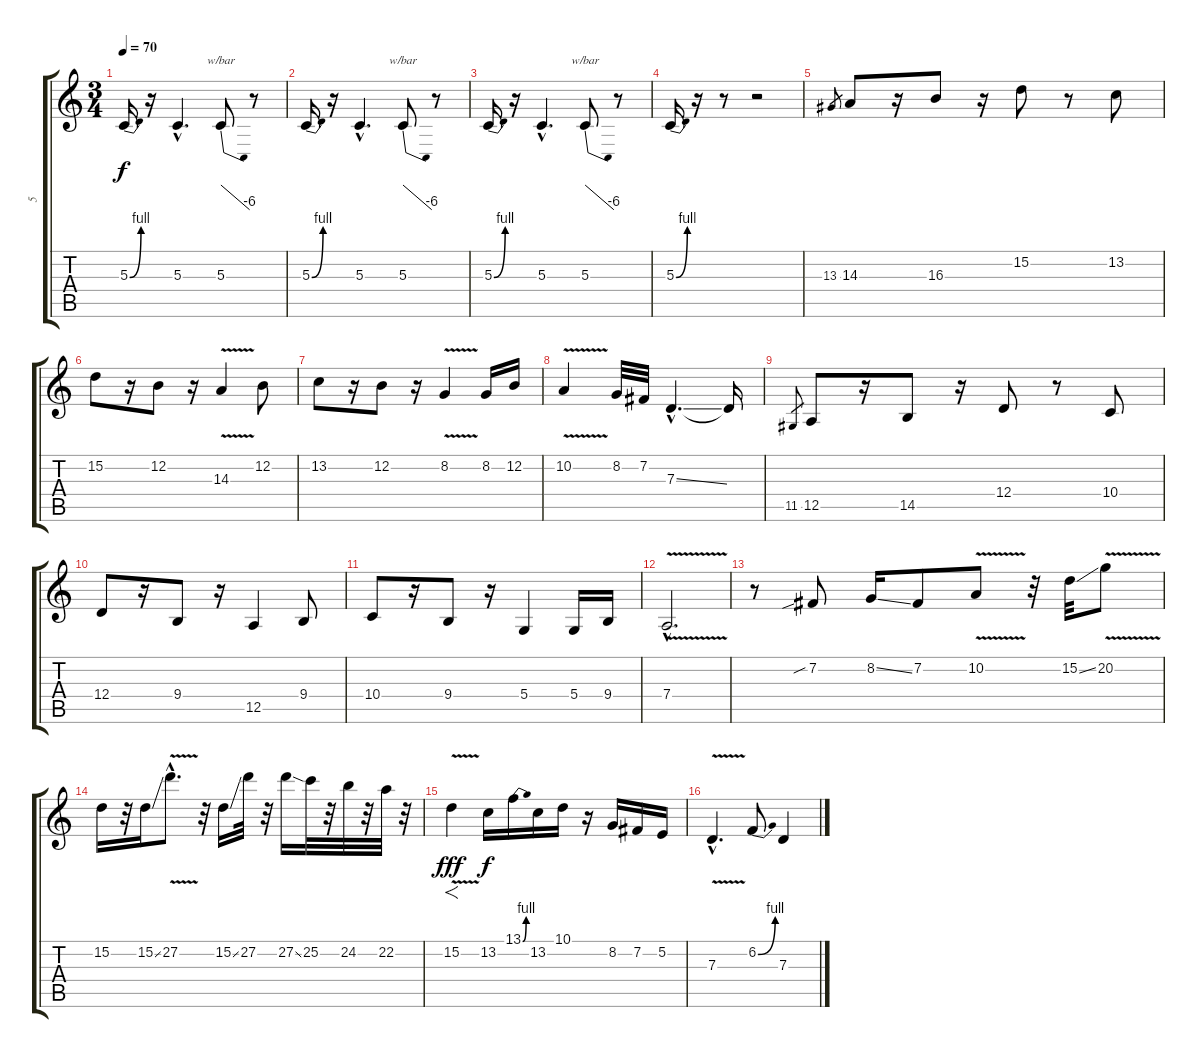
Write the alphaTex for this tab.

\track ("5" "5") {instrument tenorsax}
\staff {score tabs}
\tuning (E4 B3 G3 D3 A2 E2) {hide}
\ts (3 4)
\tempo 70
\clef g2
\ks c
5.3{be (bend 0 0 60 4)}.16{dy f} r.16 5.3{hac}.4{d} 5.3.8{tbe (dive default 0 0 60 -24)} r.8 |
5.3{be (bend 0 0 60 4)}.16 r.16 5.3{hac}.4{d} 5.3.8{tbe (dive default 0 0 60 -24)} r.8 |
5.3{be (bend 0 0 60 4)}.16 r.16 5.3{hac}.4{d} 5.3.8{tbe (dive default 0 0 60 -24)} r.8 |
5.3{be (bend 0 0 60 4)}.16 r.16 r.8 r.2{volume 14} |
13.3.8{gr} 14.3.8 r.16 16.3.8 r.16 15.2.8 r.8 13.2.8 |
15.2.8 r.16 12.2.8 r.16 14.3{v}.4 12.2.8 |
13.2.8 r.16 12.2.8 r.16 8.2{v}.4 8.2.16 12.2.16 |
10.2{v}.4 8.2.32 7.2.32 7.3{ss hac}.4{d} 7.3{t}.16 |
11.5.8{gr} 12.5.8 r.16 14.5.8 r.16 12.4.8 r.8 10.4.8 |
12.4.8 r.16 9.4.8 r.16 12.5.4 9.4.8 |
10.4.8 r.16 9.4.8 r.16 5.4.4 5.4.16 9.4.16 |
7.4{v hac}.2{d} |
r.8{volume 14} 7.2{sib}.8 8.2{ss}.16 7.2.8 10.2{v}.8 r.32 15.2{ss}.32 20.2{v}.8 |
15.2.16 r.32 15.2{ss}.16 27.2{v hac}.8{d} r.32 15.2{ss}.16 27.2.32 r.32 27.2{ss}.16 25.2.32 r.32 24.2.32 r.32 22.2.32 r.32 |
15.2{v}.4{f dy fff} 13.2.16{dy f} 13.1{be (bend 0 0 60 4)}.16 13.2.16 10.1.16 r.16 8.2.16 7.2.16 5.2.16 |
7.3{v hac}.4{d} 6.2{be (bend 0 0 60 4)}.8 7.3.4
